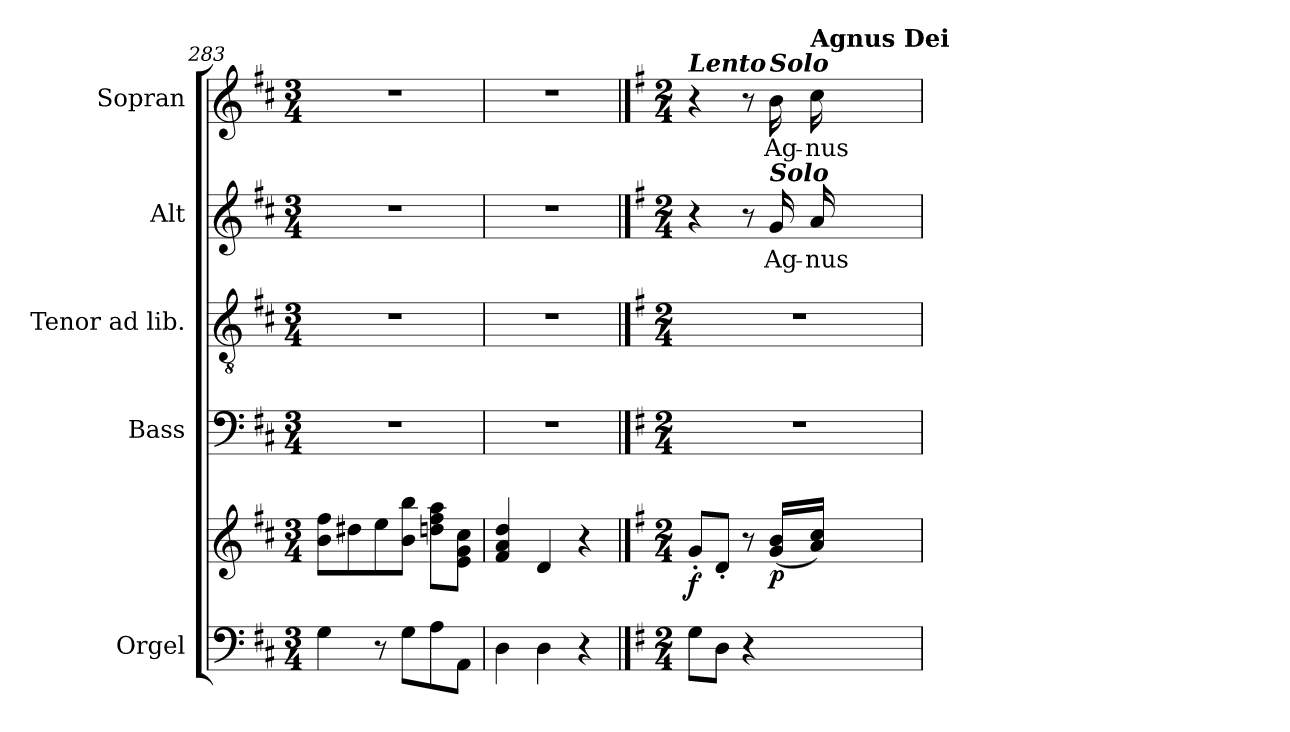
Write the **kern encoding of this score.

**kern	**kern	**dynam	**kern	**kern	**kern	**text	**kern	**text
*part5	*part5	*part5	*part4	*part3	*part2	*part2	*part1	*part1
*staff6	*staff5	*staff5/6	*staff4	*staff3	*staff2	*staff2	*staff1	*staff1
*I"Orgel	*	*	*I"Bass	*I"Tenor ad lib.	*I"Alt	*	*I"Sopran	*
*I'Org.	*	*	*I'B.	*I'T.	*I'A.	*	*I'S.	*
*clefF4	*clefG2	*	*clefF4	*clefGv2	*clefG2	*	*clefG2	*
*k[f#c#]	*k[f#c#]	*	*k[f#c#]	*k[f#c#]	*k[f#c#]	*	*k[f#c#]	*
*D:	*D:	*	*D:	*D:	*D:	*	*D:	*
*M3/4	*M3/4	*	*M3/4	*M3/4	*M3/4	*	*M3/4	*
=283	=283	=283	=283	=283	=283	=283	=283	=283
4G\	8b\ 8ff#\L	.	2.r	2.r	2.r	.	2.r	.
.	8dd#X\	.	.	.	.	.	.	.
8r	8ee\	.	.	.	.	.	.	.
8G\L	8b\ 8bb\J	.	.	.	.	.	.	.
8A\	8ddn\ 8ff#\ 8aa\L	.	.	.	.	.	.	.
8AA\J	8e\ 8g\ 8cc#\J	.	.	.	.	.	.	.
=284	=284	=284	=284	=284	=284	=284	=284	=284
4D\	4f#/ 4a/ 4dd/	.	2.r	2.r	2.r	.	2.r	.
4D\	4d/	.	.	.	.	.	.	.
4r	4r	.	.	.	.	.	.	.
!!LO:PB:g=z
==285	==285	==285	==285	==285	==285	==285	==285	==285
*k[f#]	*k[f#]	*	*k[f#]	*k[f#]	*k[f#]	*	*k[f#]	*
*G:	*G:	*	*G:	*G:	*G:	*	*G:	*
*M2/4	*M2/4	*	*M2/4	*M2/4	*M2/4	*	*M2/4	*
!	!	!	!	!	!	!	!LO:TX:a:Bi:t=Lento	!
!	!	!LO:DY:b	!	!	!	!	!	!
8G\L	8g'</L	f	2r	2r	4r	.	4r	.
8D\J	8d'</J	.	.	.	.	.	.	.
4r	8r	.	.	.	8r	.	8r	.
!	!	!	!	!	!	!	!LO:TX:a:Bi:t=Solo	!
!	!	!	!	!	!LO:TX:a:Bi:t=Solo	!	!	!
!	!	!LO:DY:b	!	!	!	!LO:LY:b	!	!LO:LY:b
.	(<16g/ 16b/LL	p	.	.	16g/	Ag-	16b\	Ag-
!	!	!	!	!	!	!	!LO:TX:a:B:t=Agnus Dei	!
!	!	!	!	!	!	!LO:LY:b	!	!LO:LY:b
.	16a/ 16cc/JJ)	.	.	.	16a/	-nus	16cc\	-nus
=	=	=	=	=	=	=	=	=
*-	*-	*-	*-	*-	*-	*-	*-	*-
